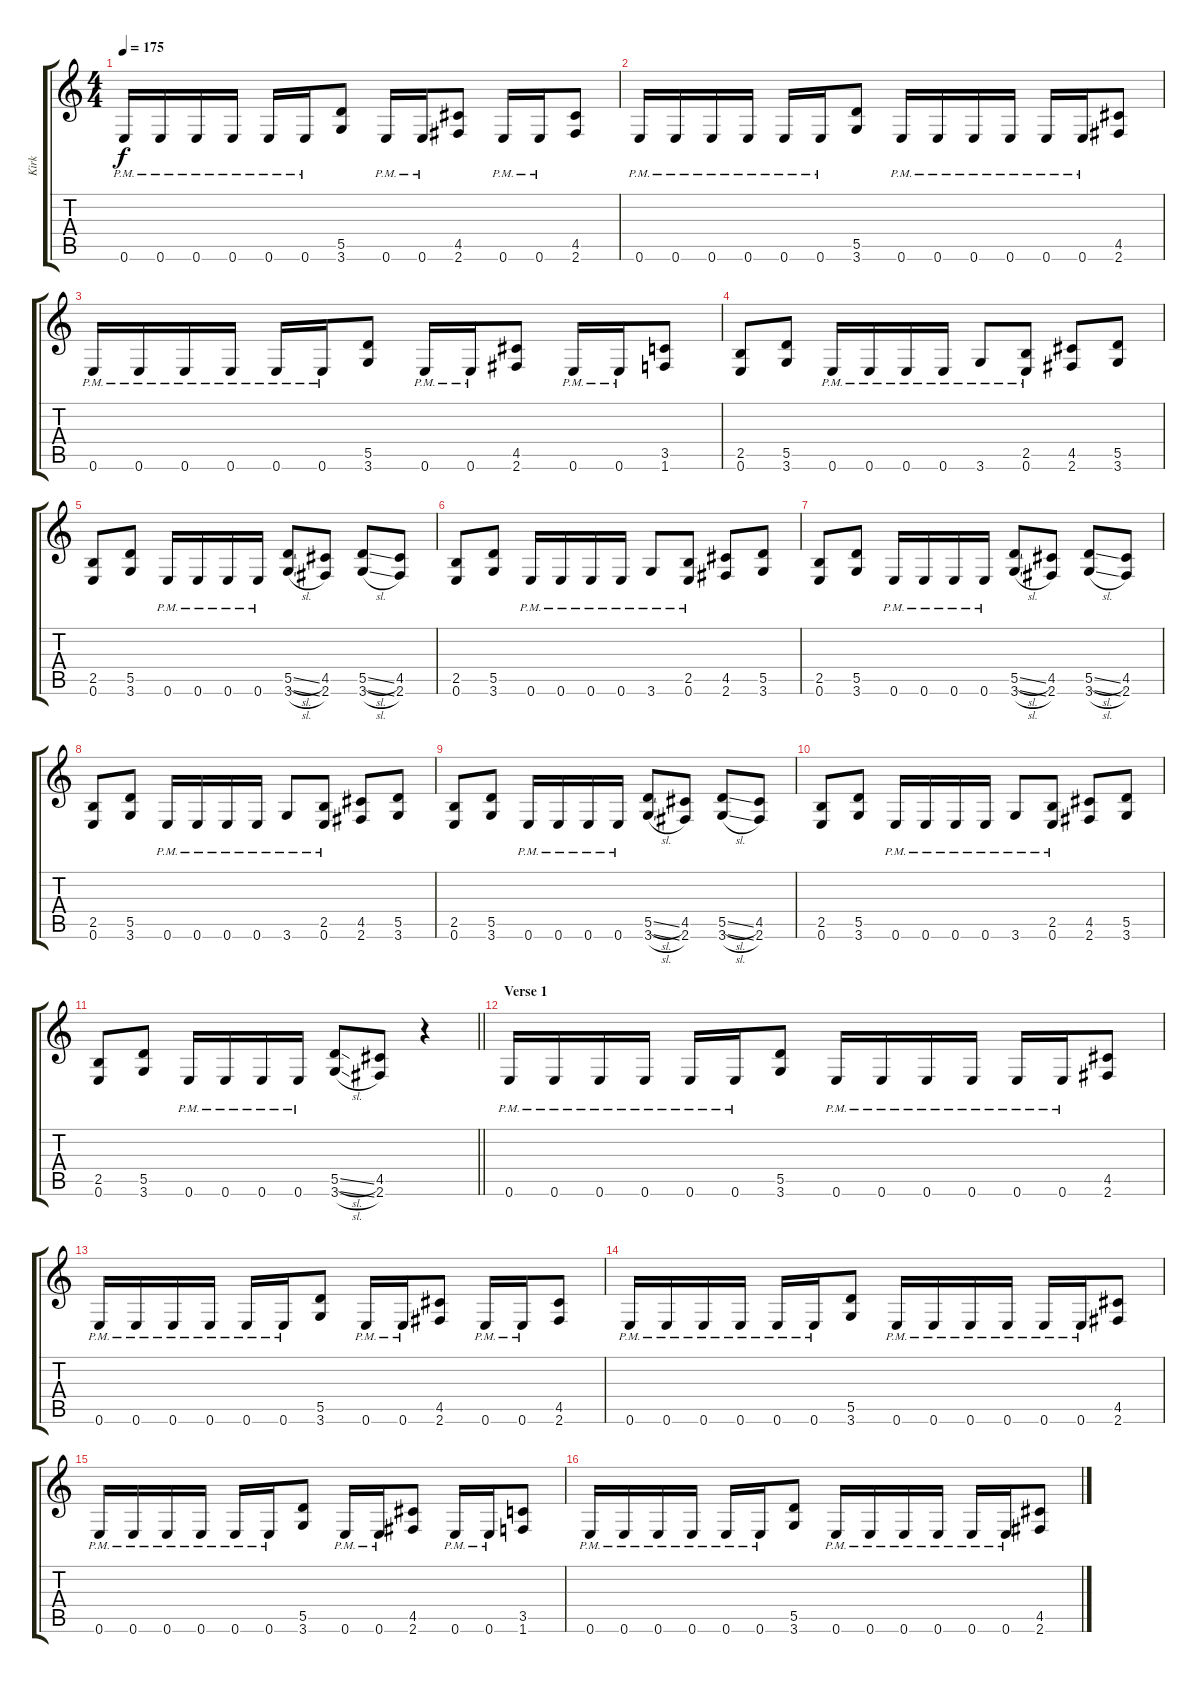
\track ("Kirk" "Kirk") {instrument distortionguitar}
\staff {score tabs}
\tuning (E4 B3 G3 D3 A2 E2) {hide}
\ts (4 4)
\tempo 175
\clef g2
\ks c
0.6{pm}.16{dy f} 0.6{pm}.16 0.6{pm}.16 0.6{pm}.16 0.6{pm}.16 0.6{pm}.16 (5.5 3.6).8 0.6{pm}.16 0.6{pm}.16 (4.5 2.6).8 0.6{pm}.16 0.6{pm}.16 (4.5 2.6).8 |
0.6{pm}.16 0.6{pm}.16 0.6{pm}.16 0.6{pm}.16 0.6{pm}.16 0.6{pm}.16 (5.5 3.6).8 0.6{pm}.16 0.6{pm}.16 0.6{pm}.16 0.6{pm}.16 0.6{pm}.16 0.6{pm}.16 (4.5 2.6).8 |
0.6{pm}.16 0.6{pm}.16 0.6{pm}.16 0.6{pm}.16 0.6{pm}.16 0.6{pm}.16 (5.5 3.6).8 0.6{pm}.16 0.6{pm}.16 (4.5 2.6).8 0.6{pm}.16 0.6{pm}.16 (3.5 1.6).8 |
(2.5 0.6).8 (5.5 3.6).8 0.6{pm}.16 0.6{pm}.16 0.6{pm}.16 0.6{pm}.16 3.6{pm}.8 (2.5{pm} 0.6{pm}).8 (4.5 2.6).8 (5.5 3.6).8 |
(2.5 0.6).8 (5.5 3.6).8 0.6{pm}.16 0.6{pm}.16 0.6{pm}.16 0.6{pm}.16 (5.5{sl} 3.6{sl}).8 (4.5 2.6).8 (5.5{sl} 3.6{sl}).8 (4.5 2.6).8 |
(2.5 0.6).8 (5.5 3.6).8 0.6{pm}.16 0.6{pm}.16 0.6{pm}.16 0.6{pm}.16 3.6{pm}.8 (2.5{pm} 0.6{pm}).8 (4.5 2.6).8 (5.5 3.6).8 |
(2.5 0.6).8 (5.5 3.6).8 0.6{pm}.16 0.6{pm}.16 0.6{pm}.16 0.6{pm}.16 (5.5{sl} 3.6{sl}).8 (4.5 2.6).8 (5.5{sl} 3.6{sl}).8 (4.5 2.6).8 |
(2.5 0.6).8 (5.5 3.6).8 0.6{pm}.16 0.6{pm}.16 0.6{pm}.16 0.6{pm}.16 3.6{pm}.8 (2.5{pm} 0.6{pm}).8 (4.5 2.6).8 (5.5 3.6).8 |
(2.5 0.6).8 (5.5 3.6).8 0.6{pm}.16 0.6{pm}.16 0.6{pm}.16 0.6{pm}.16 (5.5{sl} 3.6{sl}).8 (4.5 2.6).8 (5.5{sl} 3.6{sl}).8 (4.5 2.6).8 |
(2.5 0.6).8 (5.5 3.6).8 0.6{pm}.16 0.6{pm}.16 0.6{pm}.16 0.6{pm}.16 3.6{pm}.8 (2.5{pm} 0.6{pm}).8 (4.5 2.6).8 (5.5 3.6).8 |
\barLineRight lightlight
(2.5 0.6).8 (5.5 3.6).8 0.6{pm}.16 0.6{pm}.16 0.6{pm}.16 0.6{pm}.16 (5.5{sl} 3.6{sl}).8 (4.5 2.6).8 r.4 |
\section ("" "Verse 1")
0.6{pm}.16 0.6{pm}.16 0.6{pm}.16 0.6{pm}.16 0.6{pm}.16 0.6{pm}.16 (5.5 3.6).8 0.6{pm}.16 0.6{pm}.16 0.6{pm}.16 0.6{pm}.16 0.6{pm}.16 0.6{pm}.16 (4.5 2.6).8 |
0.6{pm}.16 0.6{pm}.16 0.6{pm}.16 0.6{pm}.16 0.6{pm}.16 0.6{pm}.16 (5.5 3.6).8 0.6{pm}.16 0.6{pm}.16 (4.5 2.6).8 0.6{pm}.16 0.6{pm}.16 (4.5 2.6).8 |
0.6{pm}.16 0.6{pm}.16 0.6{pm}.16 0.6{pm}.16 0.6{pm}.16 0.6{pm}.16 (5.5 3.6).8 0.6{pm}.16 0.6{pm}.16 0.6{pm}.16 0.6{pm}.16 0.6{pm}.16 0.6{pm}.16 (4.5 2.6).8 |
0.6{pm}.16 0.6{pm}.16 0.6{pm}.16 0.6{pm}.16 0.6{pm}.16 0.6{pm}.16 (5.5 3.6).8 0.6{pm}.16 0.6{pm}.16 (4.5 2.6).8 0.6{pm}.16 0.6{pm}.16 (3.5 1.6).8 |
0.6{pm}.16 0.6{pm}.16 0.6{pm}.16 0.6{pm}.16 0.6{pm}.16 0.6{pm}.16 (5.5 3.6).8 0.6{pm}.16 0.6{pm}.16 0.6{pm}.16 0.6{pm}.16 0.6{pm}.16 0.6{pm}.16 (4.5 2.6).8
